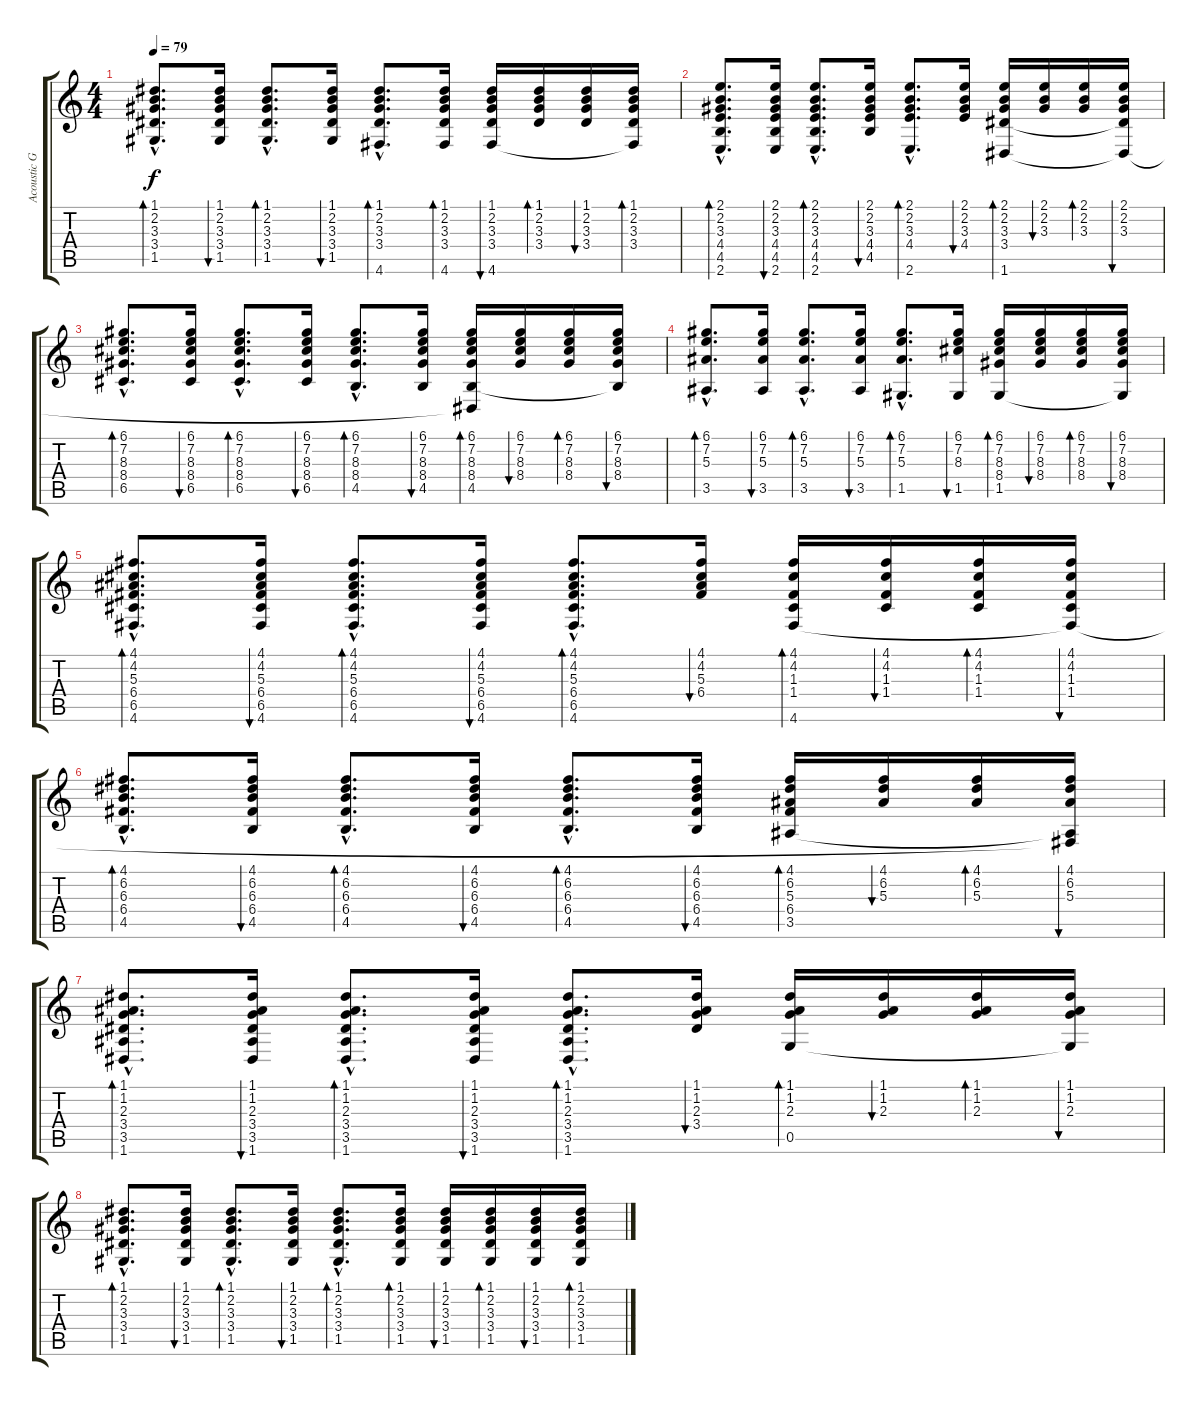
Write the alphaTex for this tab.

\track ("Acoustic Guitar" "Acoustic G") {instrument acousticguitarsteel}
\staff {score tabs}
\tuning (D4 A3 F3 C3 G2 D2) {hide}
\ts (4 4)
\tempo 79
\clef g2
\ks c
(1.1{hac} 2.2{hac} 3.3{hac} 3.4{hac} 1.5{hac}).8{d bd 60 dy f} (1.1 2.2 3.3 3.4 1.5).16{bu 30} (1.1{hac} 2.2{hac} 3.3{hac} 3.4{hac} 1.5{hac}).8{d bd 30} (1.1 2.2 3.3 3.4 1.5).16{bu 30} (1.1{hac} 2.2{hac} 3.3{hac} 3.4{hac} 4.6{hac}).8{d bd 30} (1.1 2.2 3.3 3.4 4.6).16{bd 30} (1.1 2.2 3.3 3.4 4.6).16{bu 30} (1.1 2.2 3.3 3.4).16{bd 30} (1.1 2.2 3.3 3.4).16{bu 30} (1.1 2.2 3.3 3.4 4.6{t}).16{bd 30} |
(2.1{hac} 2.2{hac} 3.3{hac} 4.4{hac} 4.5{hac} 2.6{hac}).8{d bd 60} (2.1 2.2 3.3 4.4 4.5 2.6).16{bu 30} (2.1{hac} 2.2{hac} 3.3{hac} 4.4{hac} 4.5{hac} 2.6{hac}).8{d bd 30} (2.1 2.2 3.3 4.4 4.5).16{bu 30} (2.1{hac} 2.2{hac} 3.3{hac} 4.4{hac} 2.6{hac}).8{d bd 30} (2.1 2.2 3.3 4.4).16{bu 30} (2.1 2.2 3.3 3.4 1.6).16{bd 30} (2.1 2.2 3.3).16{bu 30} (2.1 2.2 3.3).16{bd 30} (2.1 2.2 3.3 3.4{t} 1.6{t}).16{bu 30} |
(6.1{hac} 7.2{hac} 8.3{hac} 8.4{hac} 6.5{hac}).8{d bd 60} (6.1 7.2 8.3 8.4 6.5).16{bu 30} (6.1{hac} 7.2{hac} 8.3{hac} 8.4{hac} 6.5{hac}).8{d bd 30} (6.1 7.2 8.3 8.4 6.5).16{bu 30} (6.1{hac} 7.2{hac} 8.3{hac} 8.4{hac} 4.5{hac}).8{d bd 30} (6.1 7.2 8.3 8.4 4.5).16{bu 30} (6.1 7.2 8.3 8.4 4.5 1.6{t}).16{bd 30} (6.1 7.2 8.3 8.4).16{bu 30} (6.1 7.2 8.3 8.4).16{bd 30} (6.1 7.2 8.3 8.4 4.5{t}).16{bu 30} |
(6.1{hac} 7.2{hac} 5.3{hac} 3.5{hac}).8{d bd 60} (6.1 7.2 5.3 3.5).16{bu 30} (6.1{hac} 7.2{hac} 5.3{hac} 3.5{hac}).8{d bd 30} (6.1 7.2 5.3 3.5).16{bu 30} (6.1{hac} 7.2{hac} 5.3{hac} 1.5{hac}).8{d bd 30} (6.1 7.2 8.3 1.5).16{bu 30} (6.1 7.2 8.3 8.4 1.5).16{bd 30} (6.1 7.2 8.3 8.4).16{bu 30} (6.1 7.2 8.3 8.4).16{bd 30} (6.1 7.2 8.3 8.4 1.5{t}).16{bu 30} |
(4.1{hac} 4.2{hac} 5.3{hac} 6.4{hac} 6.5{hac} 4.6{hac}).8{d bd 60} (4.1 4.2 5.3 6.4 6.5 4.6).16{bu 30} (4.1{hac} 4.2{hac} 5.3{hac} 6.4{hac} 6.5{hac} 4.6{hac}).8{d bd 30} (4.1 4.2 5.3 6.4 6.5 4.6).16{bu 30} (4.1{hac} 4.2{hac} 5.3{hac} 6.4{hac} 6.5{hac} 4.6{hac}).8{d bd 30} (4.1 4.2 5.3 6.4).16{bu 30} (4.1 4.2 1.3 1.4 4.6).16{bd 30} (4.1 4.2 1.3 1.4).16{bu 30} (4.1 4.2 1.3 1.4).16{bd 30} (4.1 4.2 1.3 1.4 4.6{t}).16{bu 30} |
(4.1{hac} 6.2{hac} 6.3{hac} 6.4{hac} 4.5{hac}).8{d bd 60} (4.1 6.2 6.3 6.4 4.5).16{bu 30} (4.1{hac} 6.2{hac} 6.3{hac} 6.4{hac} 4.5{hac}).8{d bd 30} (4.1 6.2 6.3 6.4 4.5).16{bu 30} (4.1{hac} 6.2{hac} 6.3{hac} 6.4{hac} 4.5{hac}).8{d bd 30} (4.1 6.2 6.3 6.4 4.5).16{bu 30} (4.1 6.2 5.3 6.4 3.5).16{bd 30} (4.1 6.2 5.3).16{bu 30} (4.1 6.2 5.3).16{bd 30} (4.1 6.2 5.3 3.5{t} 4.6{t}).16{bu 30} |
(1.1{hac} 1.2{hac} 2.3{hac} 3.4{hac} 3.5{hac} 1.6{hac}).8{d bd 60} (1.1 1.2 2.3 3.4 3.5 1.6).16{bu 30} (1.1{hac} 1.2{hac} 2.3{hac} 3.4{hac} 3.5{hac} 1.6{hac}).8{d bd 30} (1.1 1.2 2.3 3.4 3.5 1.6).16{bu 30} (1.1{hac} 1.2{hac} 2.3{hac} 3.4{hac} 3.5{hac} 1.6{hac}).8{d bd 30} (1.1 1.2 2.3 3.4).16{bu 30} (1.1 1.2 2.3 0.5).16{bd 30} (1.1 1.2 2.3).16{bu 30} (1.1 1.2 2.3).16{bd 30} (1.1 1.2 2.3 0.5{t}).16{bu 30} |
(1.1{hac} 2.2{hac} 3.3{hac} 3.4{hac} 1.5{hac}).8{d bd 60} (1.1 2.2 3.3 3.4 1.5).16{bu 30} (1.1{hac} 2.2{hac} 3.3{hac} 3.4{hac} 1.5{hac}).8{d bd 30} (1.1 2.2 3.3 3.4 1.5).16{bu 30} (1.1{hac} 2.2{hac} 3.3{hac} 3.4{hac} 1.5{hac}).8{d bd 30} (1.1 2.2 3.3 3.4 1.5).16{bd 30} (1.1 2.2 3.3 3.4 1.5).16{bu 30} (1.1 2.2 3.3 3.4 1.5).16{bd 30} (1.1 2.2 3.3 3.4 1.5).16{bu 30} (1.1 2.2 3.3 3.4 1.5).16{bd 30}
